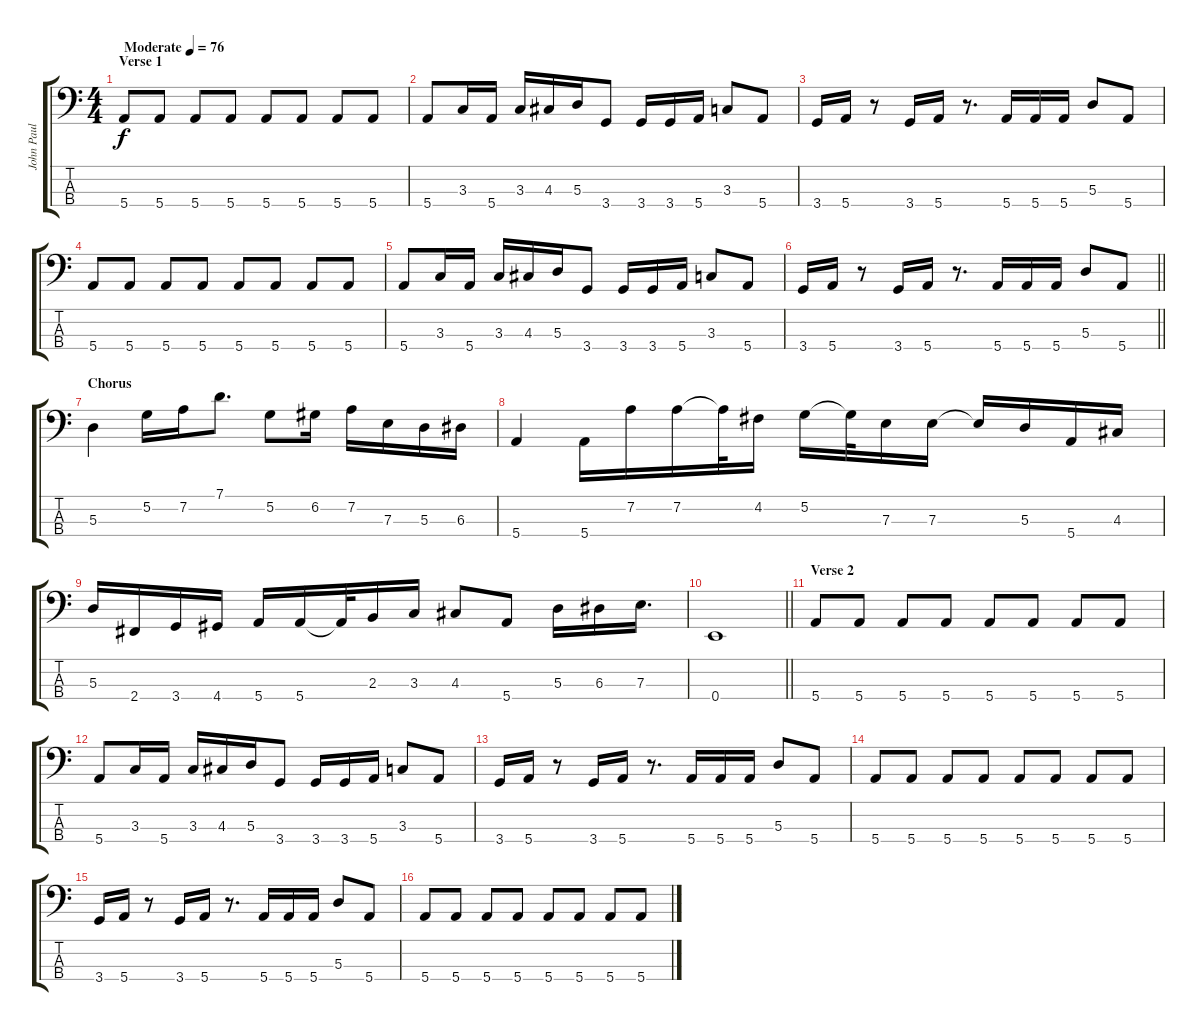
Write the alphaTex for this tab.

\track ("John Paul Jones" "John Paul ") {instrument electricbassfinger}
\staff {score tabs}
\tuning (G2 D2 A1 E1) {hide}
\ts (4 4)
\section ("" "Verse 1")
\tempo (76 "Moderate")
\clef f4
\ks c
5.4.8{dy f instrument electricbassfinger} 5.4.8 5.4.8 5.4.8 5.4.8 5.4.8 5.4.8 5.4.8 |
5.4.8 3.3.16 5.4.16 3.3.16 4.3.16 5.3.16 3.4.8 3.4.16 3.4.16 5.4.16 3.3.8 5.4.8 |
3.4.16 5.4.16 r.8 3.4.16 5.4.16 r.8{d} 5.4.16 5.4.16 5.4.16 5.3.8 5.4.8 |
5.4.8 5.4.8 5.4.8 5.4.8 5.4.8 5.4.8 5.4.8 5.4.8 |
5.4.8 3.3.16 5.4.16 3.3.16 4.3.16 5.3.16 3.4.8 3.4.16 3.4.16 5.4.16 3.3.8 5.4.8 |
\barLineRight lightlight
3.4.16 5.4.16 r.8 3.4.16 5.4.16 r.8{d} 5.4.16 5.4.16 5.4.16 5.3.8 5.4.8 |
\section ("" "Chorus")
5.3.4 5.2.16 7.2.16 7.1.8{d} 5.2.8 6.2.16 7.2.16 7.3.16 5.3.16 6.3.16 |
5.4.4 5.4.16 7.2.16 7.2.16 7.2{t}.32 4.2.16 5.2.16 5.2{t}.32 7.3.16 7.3.16 7.3{t}.16 5.3.16 5.4.16 4.3.16 |
5.3.16 2.4.16 3.4.16 4.4.16 5.4.16 5.4.16 5.4{t}.32 2.3.16 3.3.16 4.3.8 5.4.8 5.3.16 6.3.16 7.3.16{d} |
\barLineRight lightlight
0.4.1 |
\section ("" "Verse 2")
5.4.8 5.4.8 5.4.8 5.4.8 5.4.8 5.4.8 5.4.8 5.4.8 |
5.4.8 3.3.16 5.4.16 3.3.16 4.3.16 5.3.16 3.4.8 3.4.16 3.4.16 5.4.16 3.3.8 5.4.8 |
3.4.16 5.4.16 r.8 3.4.16 5.4.16 r.8{d} 5.4.16 5.4.16 5.4.16 5.3.8 5.4.8 |
5.4.8 5.4.8 5.4.8 5.4.8 5.4.8 5.4.8 5.4.8 5.4.8 |
3.4.16 5.4.16 r.8 3.4.16 5.4.16 r.8{d} 5.4.16 5.4.16 5.4.16 5.3.8 5.4.8 |
5.4.8 5.4.8 5.4.8 5.4.8 5.4.8 5.4.8 5.4.8 5.4.8
